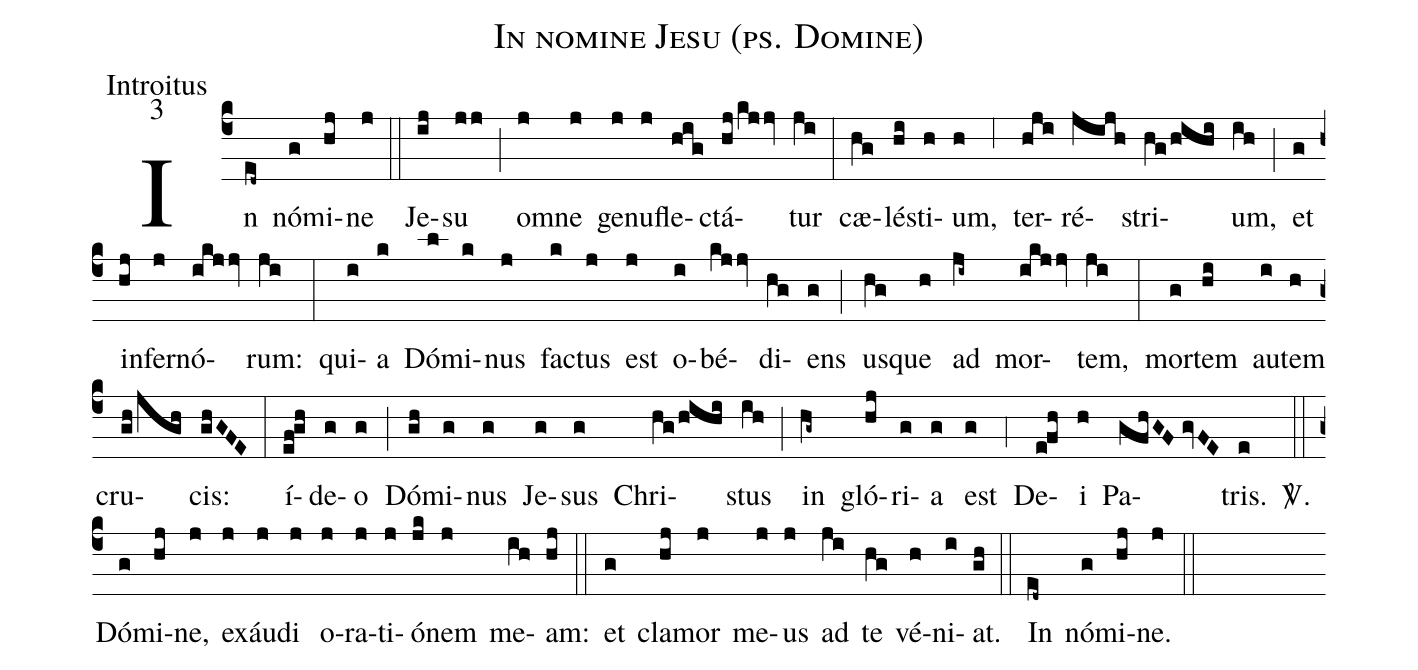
name:In nomine Jesu (ps. Domine);
office-part:Introitus;
mode:3;
%%
(c4) In(ed~) nó(g)mi(hj)ne(j) (::) Je(ij)su(jj) (;) o(j)mne(j) ge(j)nu(j)fle(hig)ctá(hj/kjjv)tur(ji) (:) cæ(hg)lé(hi)sti(h)um,(h) (;6) ter(hji)ré(jijh)stri(hg/hihi)um,(ih) (;) et(g) in(hj)fer(j)nó(ikjjv)rum:(ji) (:) qui(i)a(k) Dó(l)mi(k)nus(j) fa(k)ctus(j) est(j) o(i)bé(kjjv)di(hg)ens(g) (;) u(hg)sque(h) ad(ji~) mor(ikjjv)tem,(ji) (:) mor(g)tem(hi) au(i)tem(h) cru(gh/jgh)cis:(ghGFE) (:) í(ef!gh)de(g)o(g) (;) Dó(gh)mi(g)nus(g) Je(g)sus(g) Chri(hg/hihi)stus(ih) (;) in(hg~) gló(hj)ri(g)a(g) est(g) (;4) De(e!fh)i(h) Pa(gfhGF//gvFE)tris.(e) <sp>V/</sp>.(::) Dó(g)mi(hj)ne,(j) ex(j)áu(j)di(j) o(j)ra(j)ti(j)ó(jk)nem(j) me(ih)am:(hj) (::) et(g) cla(hj)mor(j) me(j)us(j) ad(ji) te(hg) vé(h)ni(i)at.(gh) (::) In(ed~) nó(g)mi(hj)ne.(j) (::)
